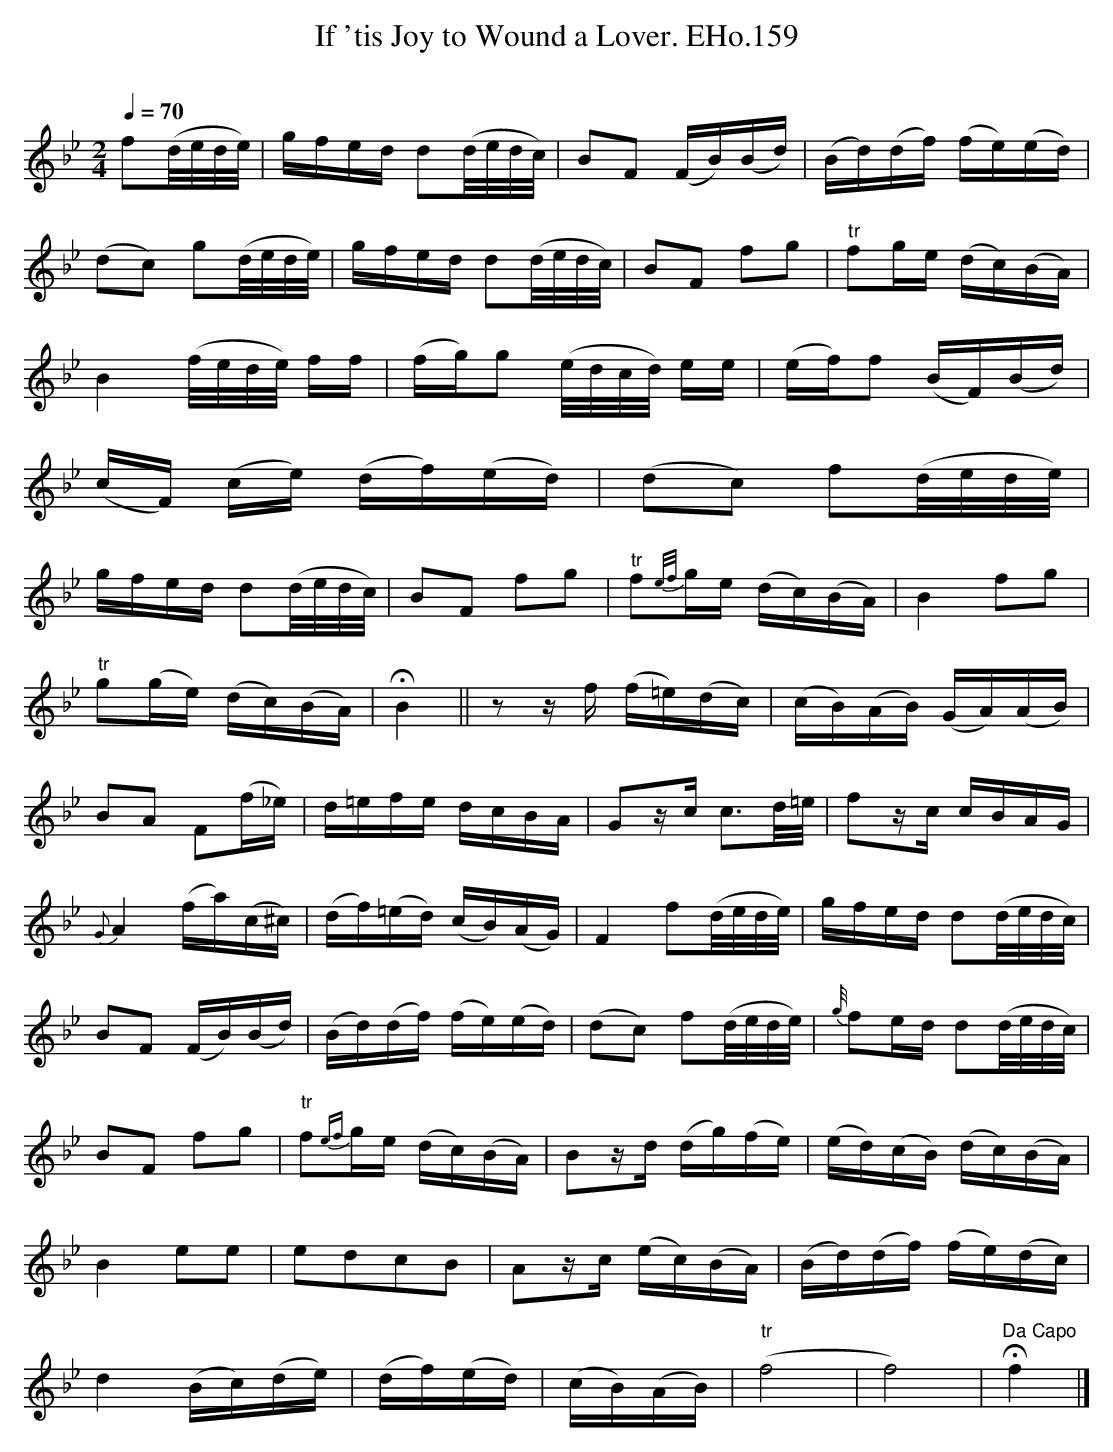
X:1
T:If 'tis Joy to Wound a Lover. EHo.159
M:2/4
L:1/8
Q:1/4=70
O:
K:Bb
f(d//e//d//e//) | g/f/e/d/ d(d//e//d//c//) | BF (F/B/)(B/d/) | (B/d/)(d/f/) (f/e/)(e/d/) |
(dc) g(d//e//d//e//) |g/f/e/d/ d(d//e//d//c//) | BF fg | "tr"fg/e/ (d/c/)(B/A/) |
B2 (f//e//d//e//) f/f/ |(f/g/)g (e//d//c//d//) e/e/ | (e/f/)f (B/F/)(B/d/) |
(c/F/) (c/e/) (d/f/)(e/d/) | (dc) f(d//e//d//e//) |
g/f/e/d/ d(d//e//d//c//) | BF fg | "tr"f{e/f/}g/e/ (d/c/)(B/A/) | B2fg |
"tr"g(g/e/) (d/c/)(B/A/) | !fermata!B2 || zz/ f/ (f/=e/)(d/c/) | (c/B/)(A/B/) (G/A/)(A/B/) |
BA F(f/_e/) | d/=e/f/e/ d/c/B/A/ | Gz/c/ c3/2d//=e// | fz/c/ c/B/A/G/ |
{G}A2 (f/a/)(c/^c/) | (d/f/)(=e/d/) (c/B/)(A/G/) | F2 f(d//e//d//e//) | g/f/e/d/ d(d//e//d//c//) |
BF (F/B/)(B/d/) | (B/d/)(d/f/) (f/e/)(e/d/) | (dc) f(d//e//d//e//) | {g//}fe/d/ d(d//e//d//c//) |
BF fg | "tr"f{ef}g/e/ (d/c/)(B/A/) | Bz/d/ (d/g/)(f/e/) | (e/d/)(c/B/) (d/c/)(B/A/) |
B2ee | edcB | Az/c/ (e/c/)(B/A/) | (B/d/)(d/f/) (f/e/)(d/c/) |
d2(B/c/)(d/e/) | (d/f/)(e/d/) | (c/B/)(A/B/) | ("tr"f4 | f4) | "Da Capo"!fermata!f2 |]
